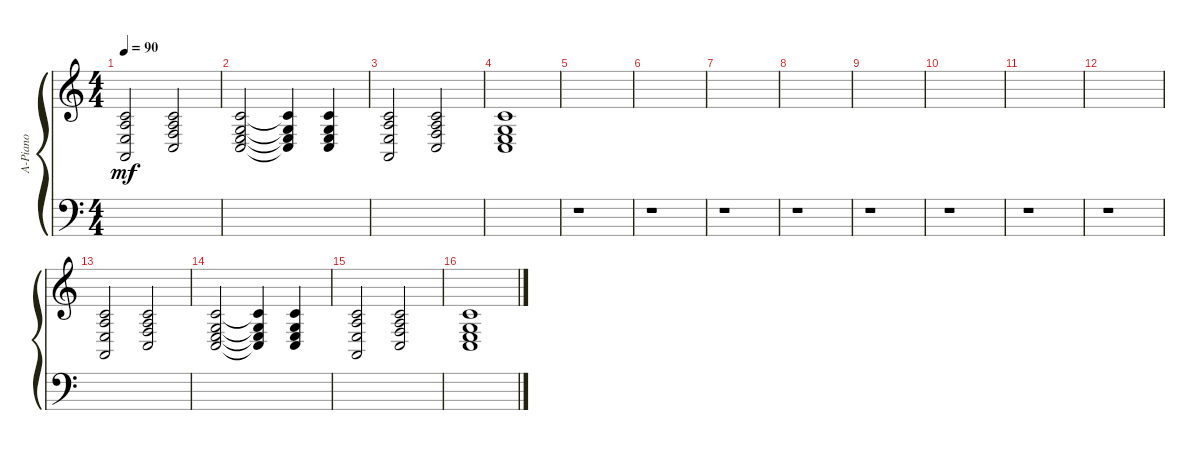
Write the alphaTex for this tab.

\defaultSystemsLayout 4
\bracketExtendMode groupsimilarinstruments
\otherSystemsTrackNameOrientation horizontal
\track ("Acoustic Piano" "A-Piano") {instrument acousticgrandpiano}
\staff {score}
\tuning (E4 B3 G3 D3 A2 E2)
\ts (4 4)
\tempo 90
\clef g2
\scale
0.333333
\ks c
(1.2 2.3 2.4 0.5).2{dy mf beam Up} (1.2 2.3 3.4 3.5).2{beam Up} |
\scale
0.333333 (1.2 0.3 2.4 3.5).2{beam Up} (3.5{t} 2.4{t} 0.3{t} 1.2{t}).4{beam Up} (3.5 2.4 0.3 1.2).4{beam Up} |
\scale
0.333333 (1.2 2.3 2.4 0.5).2{beam Up} (1.2 2.3 3.4 3.5).2{beam Up} |
\scale
0.333333 (1.2 0.3 2.4 3.5).1{beam Up} |
\scale
0.333333 |
\scale
0.333333 |
\scale
0.333333 |
\scale
0.333333 |
\scale
0.333333 |
\scale
0.333333 |
\scale
0.333333 |
|
(1.2 2.3 2.4 0.5).2{beam Up} (1.2 2.3 3.4 3.5).2{beam Up} |
(1.2 0.3 2.4 3.5).2{beam Up} (3.5{t} 2.4{t} 0.3{t} 1.2{t}).4{beam Up} (3.5 2.4 0.3 1.2).4{beam Up} |
(1.2 2.3 2.4 0.5).2{beam Up} (1.2 2.3 3.4 3.5).2{beam Up} |
(1.2 0.3 2.4 3.5).1{beam Up}
\staff {score}
\tuning (E4 B3 G3 D3 A2 E2)
\clef f4
\ottava regular
\simile none
\ks c
|
|
|
|
r.1{beam Down} |
r.1{beam Down} |
r.1{beam Down} |
r.1{beam Down} |
r.1{beam Down} |
r.1{beam Down} |
r.1{beam Down} |
r.1{beam Down} |
|
|
|
